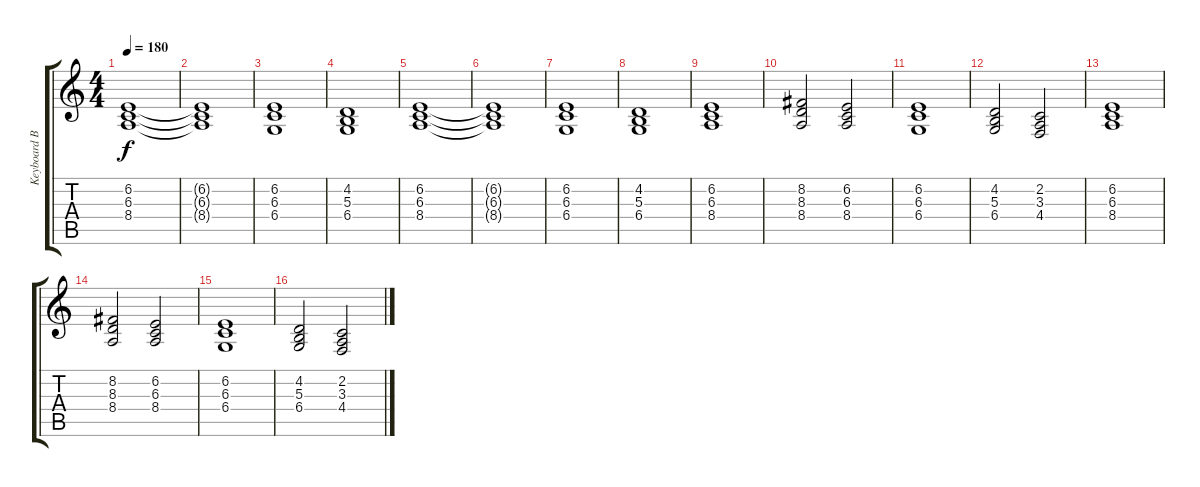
\track ("Keyboard Background" "Keyboard B") {instrument stringensemble1}
\staff {score tabs}
\tuning (Eb4 Bb3 Gb3 Db3 Ab2 Eb2) {hide}
\ts (4 4)
\tempo 180
\clef g2
\ks c
(6.2 6.3 8.4).1{dy f} |
(6.2{t} 6.3{t} 8.4{t}).1 |
(6.2 6.3 6.4).1 |
(4.2 5.3 6.4).1 |
(6.2 6.3 8.4).1 |
(6.2{t} 6.3{t} 8.4{t}).1 |
(6.2 6.3 6.4).1 |
(4.2 5.3 6.4).1 |
(6.2 6.3 8.4).1 |
(8.2 8.3 8.4).2 (6.2 6.3 8.4).2 |
(6.2 6.3 6.4).1 |
(4.2 5.3 6.4).2 (2.2 3.3 4.4).2 |
(6.2 6.3 8.4).1 |
(8.2 8.3 8.4).2 (6.2 6.3 8.4).2 |
(6.2 6.3 6.4).1 |
(4.2 5.3 6.4).2 (2.2 3.3 4.4).2
